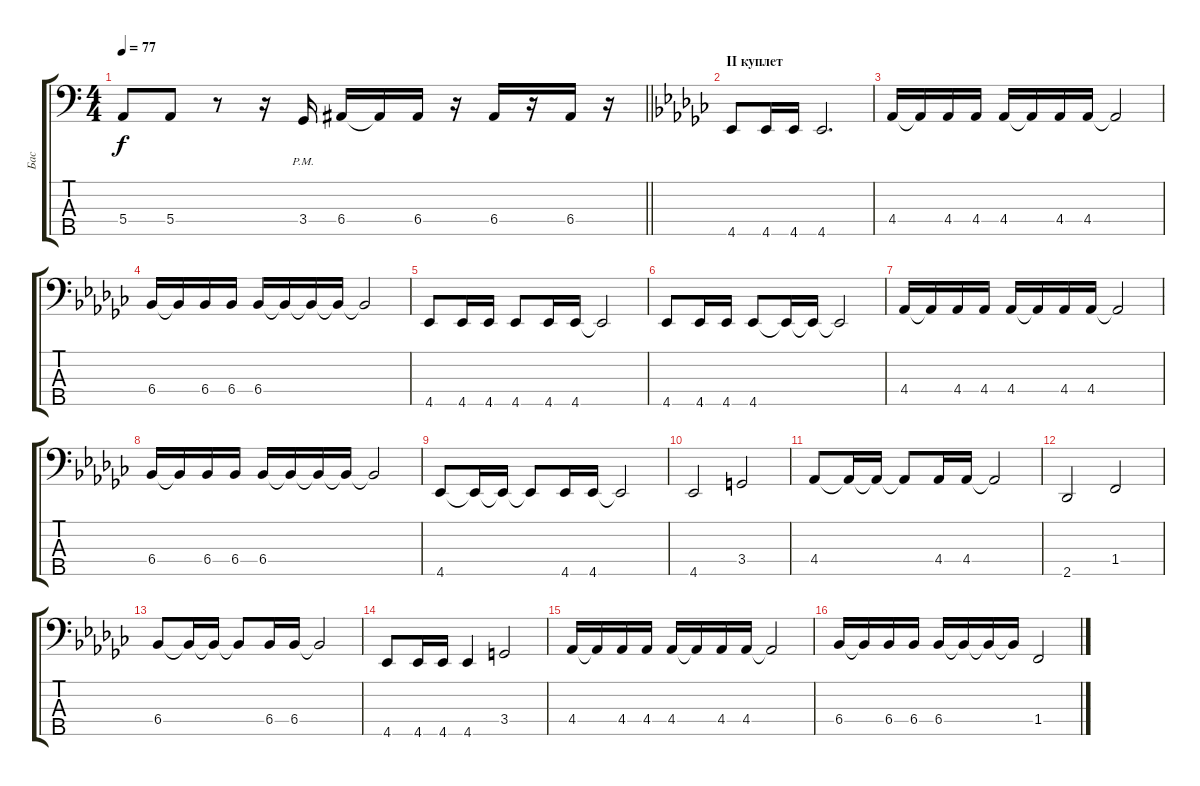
\track ("Бас" "Бас") {instrument electricbassfinger}
\staff {score tabs}
\tuning (G2 D2 A1 E1 B0) {hide}
\ts (4 4)
\tempo 77
\clef f4
\barLineRight lightlight
\ks c
5.4.8{dy f} 5.4.8 r.8 r.16 3.4{pm}.16 6.4.16 6.4{t}.16 6.4.16 r.16 6.4.16 r.16 6.4.16 r.16 |
\section ("" "II куплет")
\ks ebminor
4.5.8 4.5.16 4.5.16 4.5.2{d} |
4.4.16 4.4{t}.16 4.4.16 4.4.16 4.4.16 4.4{t}.16 4.4.16 4.4.16 4.4{t}.2 |
6.4.16 6.4{t}.16 6.4.16 6.4.16 6.4.16 6.4{t}.16 6.4{t}.16 6.4{t}.16 6.4{t}.2 |
4.5.8 4.5.16 4.5.16 4.5.8 4.5.16 4.5.16 4.5{t}.2 |
4.5.8 4.5.16 4.5.16 4.5.8 4.5{t}.16 4.5{t}.16 4.5{t}.2 |
4.4.16 4.4{t}.16 4.4.16 4.4.16 4.4.16 4.4{t}.16 4.4.16 4.4.16 4.4{t}.2 |
6.4.16 6.4{t}.16 6.4.16 6.4.16 6.4.16 6.4{t}.16 6.4{t}.16 6.4{t}.16 6.4{t}.2 |
4.5.8 4.5{t}.16 4.5{t}.16 4.5{t}.8 4.5.16 4.5.16 4.5{t}.2 |
4.5.2 3.4.2 |
4.4.8 4.4{t}.16 4.4{t}.16 4.4{t}.8 4.4.16 4.4.16 4.4{t}.2 |
2.5.2 1.4.2 |
6.4.8 6.4{t}.16 6.4{t}.16 6.4{t}.8 6.4.16 6.4.16 6.4{t}.2 |
4.5.8 4.5.16 4.5.16 4.5.4 3.4.2 |
4.4.16 4.4{t}.16 4.4.16 4.4.16 4.4.16 4.4{t}.16 4.4.16 4.4.16 4.4{t}.2 |
6.4.16 6.4{t}.16 6.4.16 6.4.16 6.4.16 6.4{t}.16 6.4{t}.16 6.4{t}.16 1.4.2
